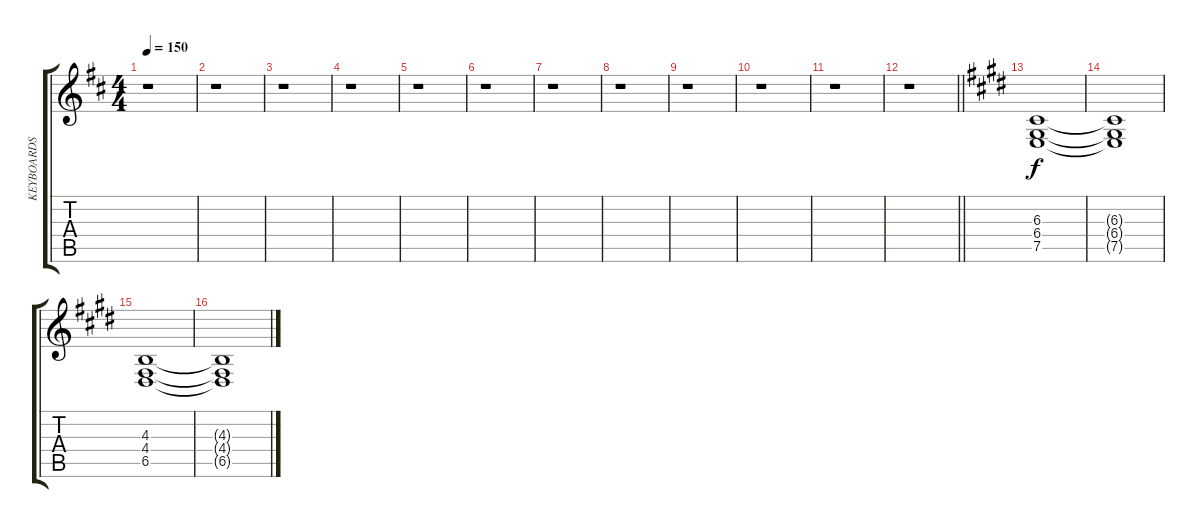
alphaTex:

\track ("KEYBOARDS" "KEYBOARDS") {instrument reedorgan}
\staff {score tabs}
\tuning (E4 B3 G3 D3 A2 E2) {hide}
\ts (4 4)
\tempo 150
\clef g2
\ks d
r.1{dy f} |
r.1 |
r.1 |
r.1 |
r.1 |
r.1 |
r.1 |
r.1 |
r.1 |
r.1 |
r.1 |
\barLineRight lightlight
r.1 |
\ks e
(6.3 6.4 7.5).1 |
(6.3{t} 6.4{t} 7.5{t}).1 |
(4.3 4.4 6.5).1 |
(4.3{t} 4.4{t} 6.5{t}).1
